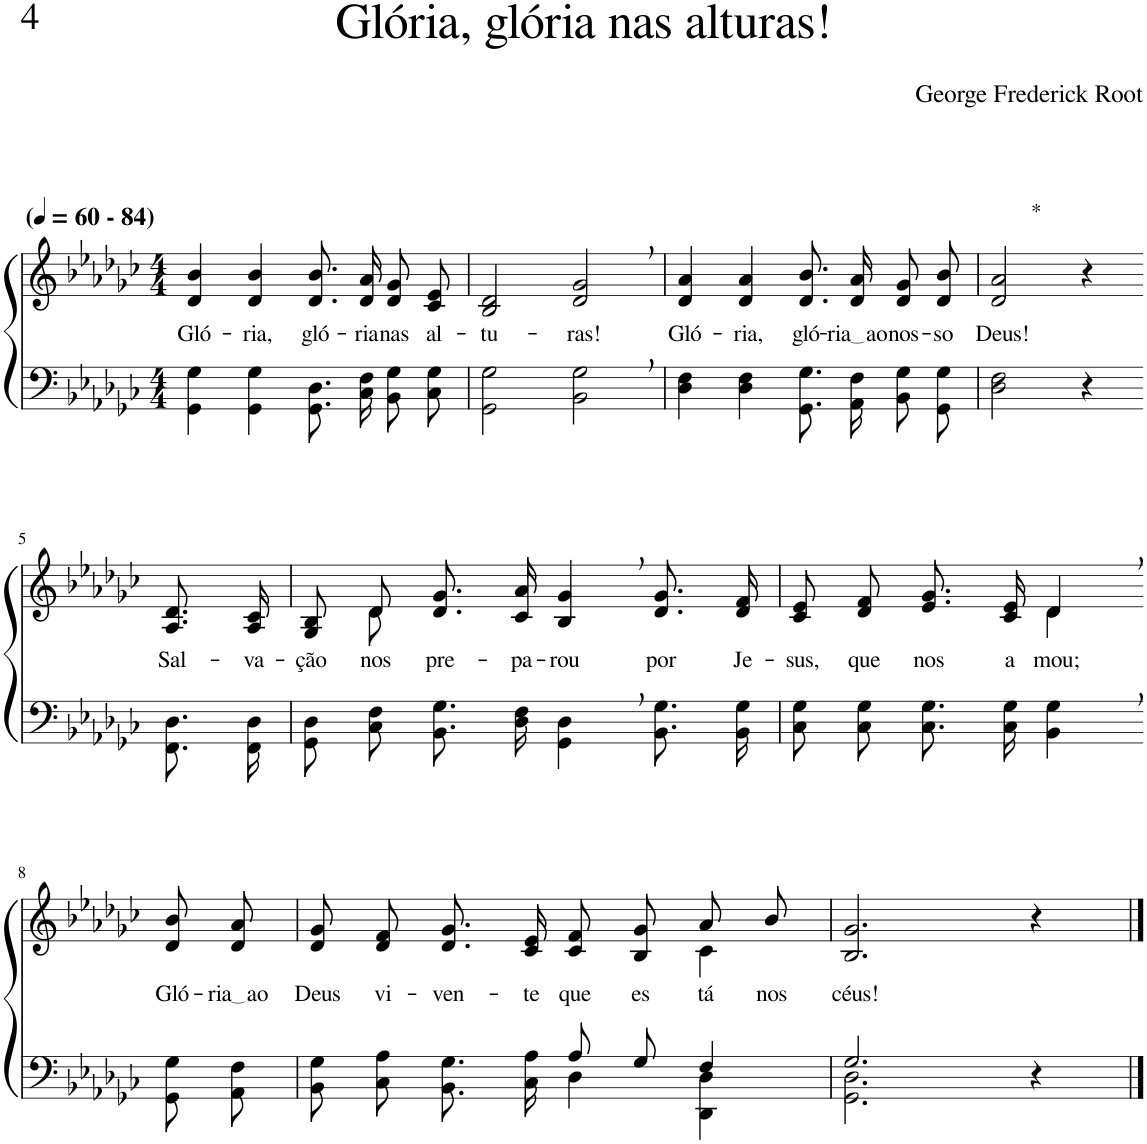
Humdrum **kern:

**kern	**kern	**text
*part2	*part1	*part1
*staff2	*staff1	*staff1
*I"Parte III e IV	*I"Parte I e II	*
*clefF4	*clefG2	*
*Trd-1c-2	*Trd-1c-2	*
*k[b-e-a-d-g-c-]	*k[b-e-a-d-g-c-]	*
*M4/4	*M4/4	*
*MM60	*MM60	*
=1	=1	=1
!	!LO:TX:a:B:t=(	!
!	!LO:TX:a:B:t=- 84)	!
!	!	!LO:LY:b
4GG-\ 4G-\	4d-/ 4b-/	Gló-
!	!	!LO:LY:b
4GG-\ 4G-\	4d-/ 4b-/	-ria,
!	!	!LO:LY:b
8.GG-/ 8.D-/L	8.d-/ 8.b-/L	gló-
!	!	!LO:LY:b
16C-/ 16F/Jk	16d-/ 16a-/Jk	-ria
!	!	!LO:LY:b
8BB-\ 8G-\L	8d-/ 8g-/L	nas
!	!	!LO:LY:b
8C-\ 8G-\J	8c-/ 8e-/J	al-
=2	=2	=2
!	!	!LO:LY:b
2GG-\ 2G-\	2B-/ 2d-/	-tu-
!	!	!LO:LY:b
2BB-\, 2G-\,	2d-/, 2g-/,	-ras!
=3	=3	=3
!	!	!LO:LY:b
4D-\ 4F\	4d-/ 4a-/	Gló-
!	!	!LO:LY:b
4D-\ 4F\	4d-/ 4a-/	-ria,
!	!	!LO:LY:b
8.GG-/ 8.G-/L	8.d-/ 8.b-/L	gló-
!	!	!LO:LY:b
16AA-/ 16F/Jk	16d-/ 16a-/Jk	ria ao
!	!	!LO:LY:b
8BB-\ 8G-\L	8d-/ 8g-/L	nos-
!	!	!LO:LY:b
8GG-\ 8G-\J	8d-/ 8b-/J	-so
=4	=4	=4
!	!LO:TX:a:t=*	!
!	!	!LO:LY:b
2D-\ 2F\	2d-/ 2a-/	Deus!
4r	4r	.
!!LO:LB:g=z
=5-	=5-	=5-
!	!	!LO:LY:b
8.FF/ 8.D-/L	8.A-/ 8.d-/L	Sal-
!	!	!LO:LY:b
16FF/ 16D-/Jk	16A-/ 16c-/Jk	-va-
=6	=6	=6
!	!	!LO:LY:b
*	*^	*
8GG-/ 8D-/L	8G-/ 8B-/L	8ryy	-ção
!	!	!	!LO:LY:b
8C-/ 8F/J	8d-/J	8d-\	nos
!	!	!	!LO:LY:b
8.BB-\ 8.G-\L	8.d-/ 8.g-/L	2.ryy	pre-
!	!	!	!LO:LY:b
16D-\ 16F\Jk	16c-/ 16a-/Jk	.	-pa-
!	!	!	!LO:LY:b
4GG-\, 4D-\,	4B-/, 4g-/,	.	-rou
!	!	!	!LO:LY:b
8.BB-\ 8.G-\L	8.d-/ 8.g-/L	.	por
!	!	!	!LO:LY:b
16BB-\ 16G-\Jk	16d-/ 16f/Jk	.	Je-
=7	=7	=7	=7
!	!	!	!LO:LY:b
8C-\ 8G-\L	8c-/ 8e-/L	2ryy	-sus,
!	!	!	!LO:LY:b
8C-\ 8G-\J	8d-/ 8f/J	.	que
!	!	!	!LO:LY:b
8.C-\ 8.G-\L	8.e-/ 8.g-/L	.	nos
!	!	!	!LO:LY:b
16C-\ 16G-\Jk	16c-/ 16e-/Jk	.	a-
!	!	!	!LO:LY:b
4BB-\, 4G-\,	4d-,/	4d-\	-mou;
!!LO:LB:g=z
=8-	=8-	=8-	=8-
!	!	!	!LO:LY:b
*	*v	*v	*
8GG-/ 8G-/L	8d-/ 8b-/L	Gló-
!	!	!LO:LY:b
8AA-/ 8F/J	8d-/ 8a-/J	ria ao
=9	=9	=9
*^	*	*
!	!	!	!LO:LY:b
*	*	*^	*
2ryy	8BB-\ 8G-\L	8d-/ 8g-/L	2.ryy	Deus
!	!	!	!	!LO:LY:b
.	8C-\ 8A-\J	8d-/ 8f/J	.	vi-
!	!	!	!	!LO:LY:b
.	8.BB-\ 8.G-\L	8.d-/ 8.g-/L	.	-ven-
!	!	!	!	!LO:LY:b
.	16C-\ 16A-\Jk	16c-/ 16e-/Jk	.	-te
!	!	!	!	!LO:LY:b
8A-/L	4D-\	8c-/ 8f/L	.	que
!	!	!	!	!LO:LY:b
8G-/J	.	8B-/ 8g-/J	.	es-
!	!	!	!	!LO:LY:b
4F/	4DD-\ 4D-\	8a-/L	4c-\	-tá
!	!	!	!	!LO:LY:b
.	.	8b-/J	.	nos
*	*	*v	*v	*
=10	=10	=10	=10
!	!	!	!LO:LY:b
2.G-/	2.GG-\ 2.D-\	2.B-/ 2.g-/	céus!
4r	4ryy	4r	.
*v	*v	*	*
==	==	==
*-	*-	*-
